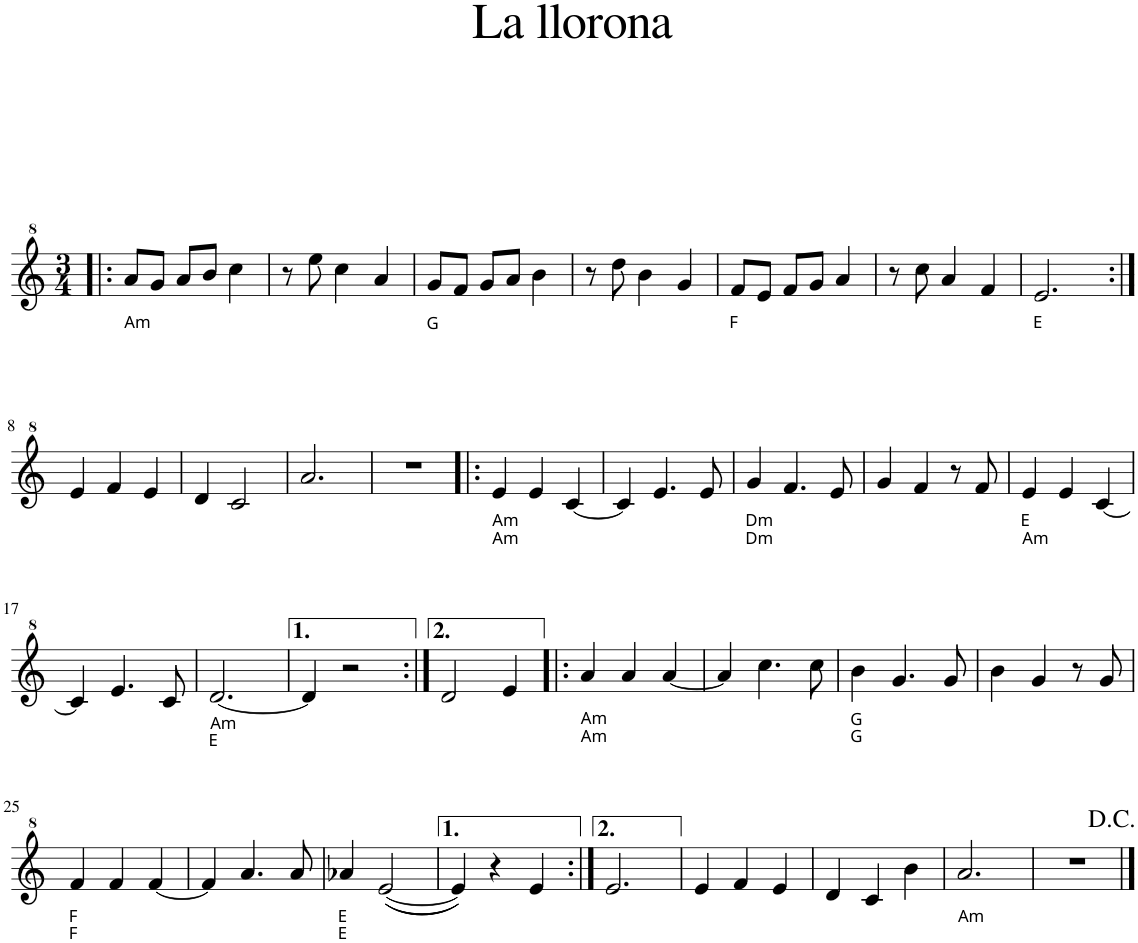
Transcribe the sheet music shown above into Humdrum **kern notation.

**kern
*part1
*staff1
*I"Flauta dulce
*I'Fl. dulce
*clefG^2
*k[]
*M3/4
=1!|:
8aa/L
8gg/J
8aa/L
8bb/J
4ccc\
=2
8r
8eee\
4ccc\
4aa/
=3
8gg/L
8ff/J
8gg/L
8aa/J
4bb\
=4
8r
8ddd\
4bb\
4gg/
=5
8ff/L
8ee/J
8ff/L
8gg/J
4aa/
=6
8r
8ccc\
4aa/
4ff/
=7
2.ee/
!!LO:LB:g=z
=8:|!
4ee/
4ff/
4ee/
=9
4dd/
2cc/
=10
2.aa/
=11
2.r
=12!|:
4ee/
4ee/
[4cc/
=13
4cc/]
4.ee/
8ee/
=14
4gg/
4.ff/
8ee/
=15
4gg/
4ff/
8r
8ff/
=16
4ee/
4ee/
[4cc/
!!LO:LB:g=z
=17
4cc/]
4.ee/
8cc/
=18
[2.dd/
=19
4dd/]
2r
=20:|!
2dd/
4ee/
=21!|:
4aa/
4aa/
[4aa/
=22
4aa/]
4.ccc\
8ccc\
=23
4bb\
4.gg/
8gg/
=24
4bb\
4gg/
8r
8gg/
!!LO:LB:g=z
=25
4ff/
4ff/
[4ff/
=26
4ff/]
4.aa/
8aa/
=27
4aa-X/
(([2ee/
=28
4ee/]))
4r
4ee/
=29:|!
2.ee/
=30
4ee/
4ff/
4ee/
=31
4dd/
4cc/
4bb\
=32
2.aa/
=33
2.r
==
*-
